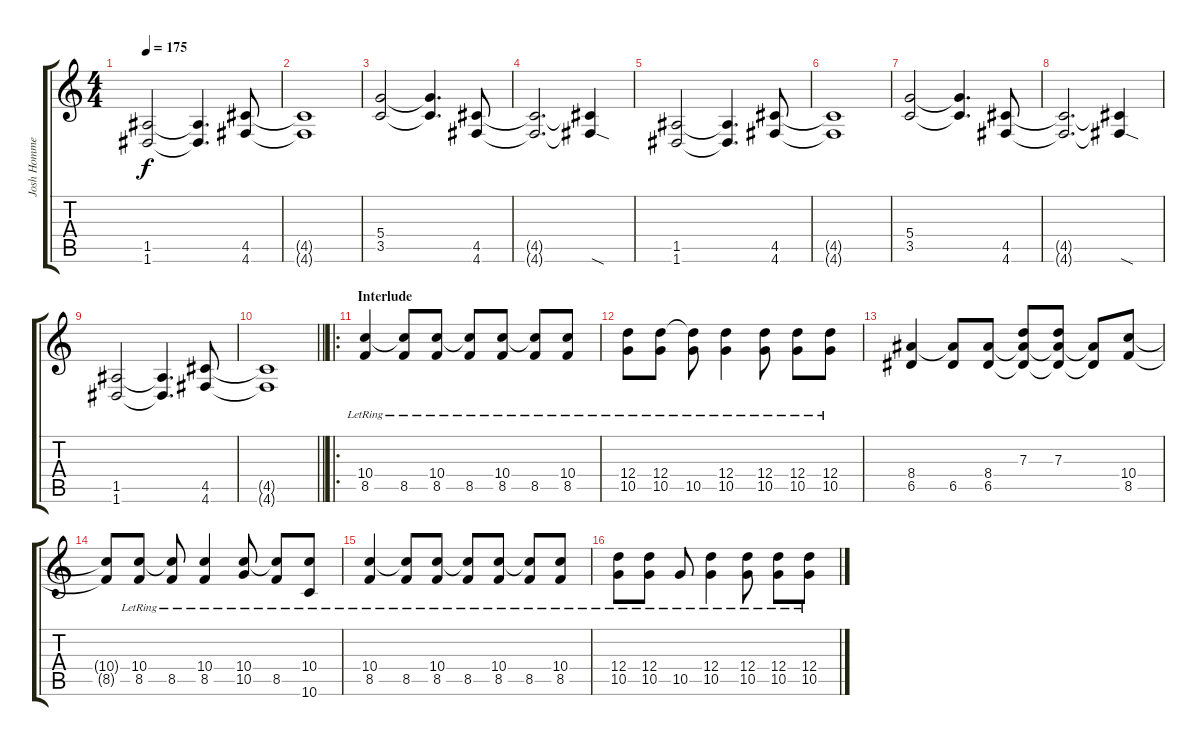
\track ("Josh Homme - Guitar" "Josh Homme") {instrument electricguitarclean}
\staff {score tabs}
\tuning (E4 B3 G3 D3 A2 D2) {hide}
\ts (4 4)
\tempo 175
\clef g2
\ks c
(1.5 1.6).2{dy f} (1.5{t} 1.6{t}).4{d} (4.5 4.6).8 |
(4.5{t} 4.6{t}).1 |
(5.4 3.5).2 (5.4{t} 3.5{t}).4{d} (4.5 4.6).8 |
(4.5{t} 4.6{t}).2{d} (4.5{t} 4.6{sod t}).4 |
(1.5 1.6).2 (1.5{t} 1.6{t}).4{d} (4.5 4.6).8 |
(4.5{t} 4.6{t}).1 |
(5.4 3.5).2 (5.4{t} 3.5{t}).4{d} (4.5 4.6).8 |
(4.5{t} 4.6{t}).2{d} (4.5{t} 4.6{sod t}).4 |
(1.5 1.6).2 (1.5{t} 1.6{t}).4{d} (4.5 4.6).8 |
\barLineRight lightlight
(4.5{t} 4.6{t}).1 |
\ro
\section ("" "Interlude")
(10.4{lr} 8.5{lr}).4{instrument electricguitarclean} (10.4{t} 8.5{lr}).8 (10.4{lr} 8.5{lr}).8 (10.4{t} 8.5{lr}).8 (10.4{lr} 8.5{lr}).8 (10.4{t} 8.5{lr}).8 (10.4{lr} 8.5{lr}).8 |
(12.4{lr} 10.5{lr}).8 (12.4{lr} 10.5{lr}).8 (12.4{t} 10.5{lr}).8 (12.4{lr} 10.5{lr}).4 (12.4{lr} 10.5{lr}).8 (12.4{lr} 10.5{lr}).8 (12.4{lr} 10.5{lr}).8 |
(8.4 6.5).4 (8.4{t} 6.5).8 (8.4 6.5).8 (7.3 8.4{t} 6.5{t}).8 (7.3 8.4{t} 6.5{t}).8 (8.4{t} 6.5{t}).8 (10.4 8.5).8 |
(10.4{t} 8.5{t}).8 (10.4{lr} 8.5{lr}).8 (10.4{t} 8.5{lr}).8 (10.4{lr} 8.5{lr}).4 (10.4{lr} 10.5{lr}).8 (10.4{t} 8.5{lr}).8 (10.4{lr} 10.6).8 |
(10.4{lr} 8.5{lr}).4 (10.4{t} 8.5{lr}).8 (10.4{lr} 8.5{lr}).8 (10.4{t} 8.5{lr}).8 (10.4{lr} 8.5{lr}).8 (10.4{t} 8.5{lr}).8 (10.4{lr} 8.5{lr}).8 |
(12.4{lr} 10.5{lr}).8 (12.4{lr} 10.5{lr}).8 10.5{lr}.8 (12.4{lr} 10.5{lr}).4 (12.4{lr} 10.5{lr}).8 (12.4{lr} 10.5{lr}).8 (12.4{lr} 10.5{lr}).8
